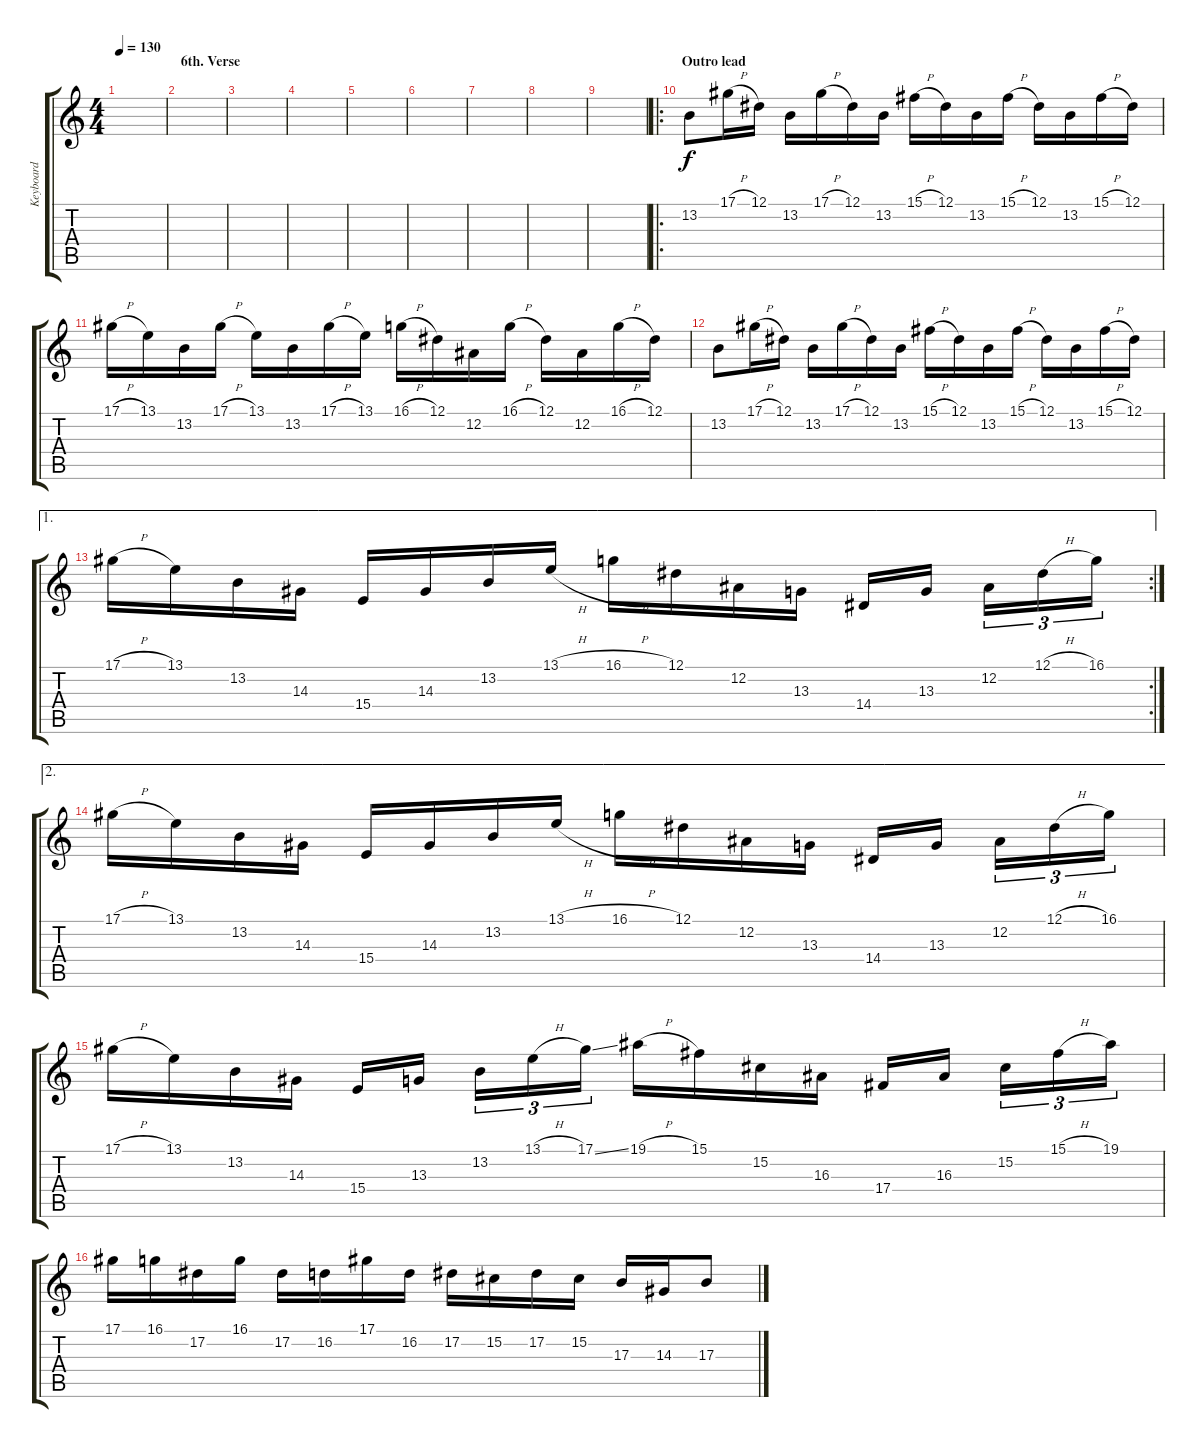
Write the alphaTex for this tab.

\track ("Keyboard" "Keyboard") {instrument celesta}
\staff {score tabs}
\tuning (Eb4 Bb3 Gb3 Db3 Ab2 Eb2) {hide}
\ts (4 4)
\tempo 130
\clef g2
\ks c
|
\section ("" "6th. Verse")
|
|
|
|
|
|
|
|
\ro
\section ("" "Outro lead")
13.2.8{instrument lead1square} 17.1{h}.16 12.1.16 13.2.16 17.1{h}.16 12.1.16 13.2.16 15.1{h}.16 12.1.16 13.2.16 15.1{h}.16 12.1.16 13.2.16 15.1{h}.16 12.1.16 |
17.1{h}.16 13.1.16 13.2.16 17.1{h}.16 13.1.16 13.2.16 17.1{h}.16 13.1.16 16.1{h}.16 12.1.16 12.2.16 16.1{h}.16 12.1.16 12.2.16 16.1{h}.16 12.1.16 |
13.2.8 17.1{h}.16 12.1.16 13.2.16 17.1{h}.16 12.1.16 13.2.16 15.1{h}.16 12.1.16 13.2.16 15.1{h}.16 12.1.16 13.2.16 15.1{h}.16 12.1.16 |
\ae 1
\rc 2
17.1{h}.16 13.1.16 13.2.16 14.3.16 15.4.16 14.3.16 13.2.16 13.1{h}.16 16.1{h}.16 12.1.16 12.2.16 13.3.16 14.4.16 13.3.16 12.2.16{tu (3 2)} 12.1{h}.16{tu (3 2)} 16.1.16{tu (3 2)} |
\ae 2
17.1{h}.16 13.1.16 13.2.16 14.3.16 15.4.16 14.3.16 13.2.16 13.1{h}.16 16.1{h}.16 12.1.16 12.2.16 13.3.16 14.4.16 13.3.16 12.2.16{tu (3 2)} 12.1{h}.16{tu (3 2)} 16.1.16{tu (3 2)} |
17.1{h}.16 13.1.16 13.2.16 14.3.16 15.4.16 13.3.16 13.2.16{tu (3 2)} 13.1{h}.16{tu (3 2)} 17.1{ss}.16{tu (3 2)} 19.1{h}.16 15.1.16 15.2.16 16.3.16 17.4.16 16.3.16 15.2.16{tu (3 2)} 15.1{h}.16{tu (3 2)} 19.1.16{tu (3 2)} |
17.1.16 16.1.16 17.2.16 16.1.16 17.2.16 16.2.16 17.1.16 16.2.16 17.2.16 15.2.16 17.2.16 15.2.16 17.3.16 14.3.16 17.3.8
